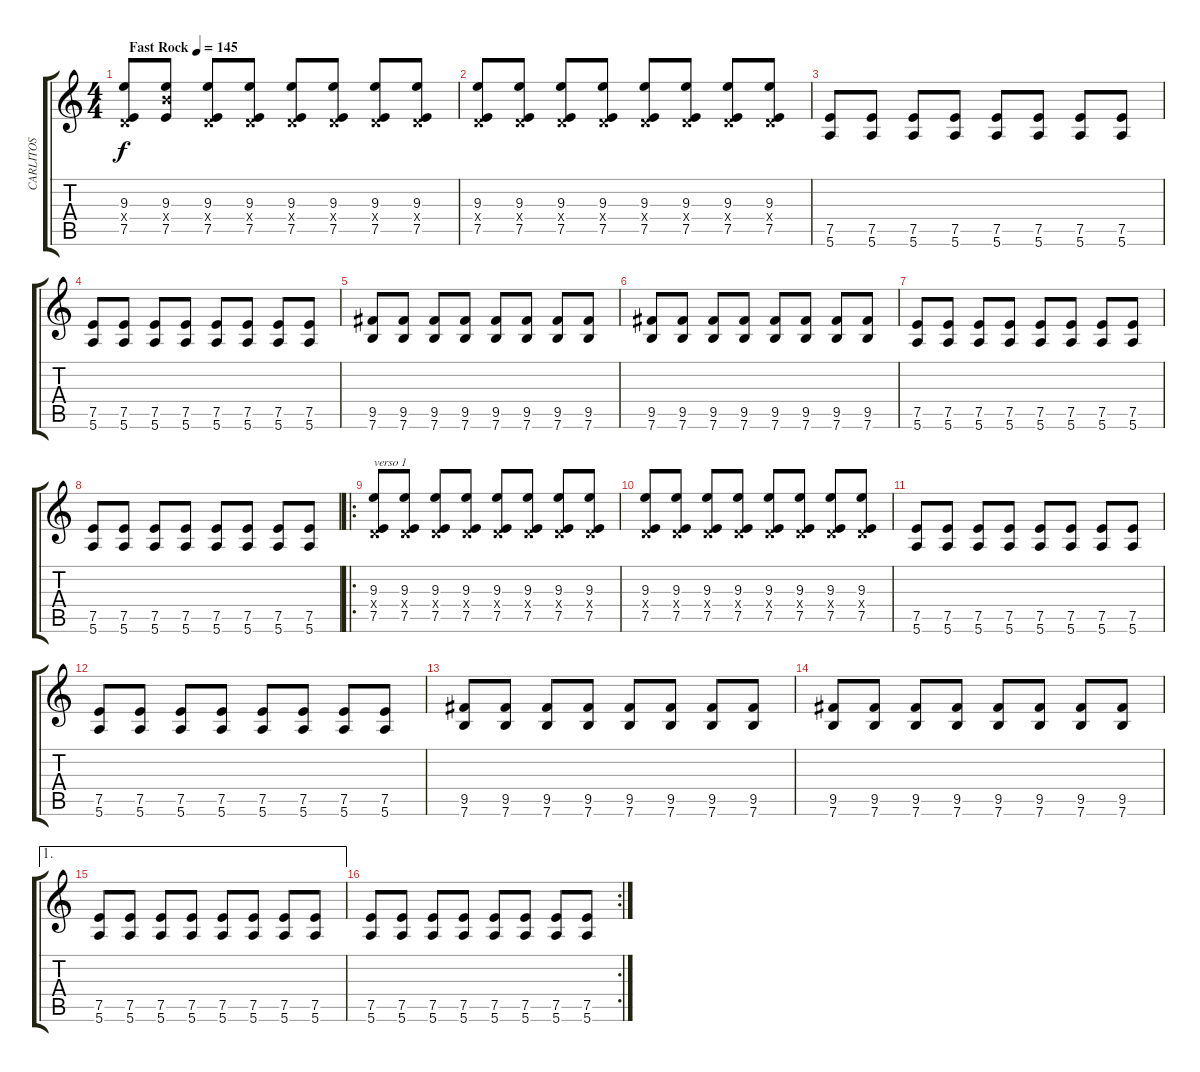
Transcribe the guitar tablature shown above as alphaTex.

\track ("CARLITOS" "CARLITOS") {instrument distortionguitar}
\staff {score tabs}
\tuning (E4 B3 G3 D3 A2 E2) {hide}
\ts (4 4)
\tempo (145 "Fast Rock")
\clef g2
\ks c
(9.3 0.4{x} 7.5).8{dy f instrument distortionguitar} (9.3 9.4{x} 7.5).8 (9.3 0.4{x} 7.5).8 (9.3 0.4{x} 7.5).8 (9.3 0.4{x} 7.5).8 (9.3 0.4{x} 7.5).8 (9.3 0.4{x} 7.5).8 (9.3 0.4{x} 7.5).8 |
(9.3 0.4{x} 7.5).8 (9.3 0.4{x} 7.5).8 (9.3 0.4{x} 7.5).8 (9.3 0.4{x} 7.5).8 (9.3 0.4{x} 7.5).8 (9.3 0.4{x} 7.5).8 (9.3 0.4{x} 7.5).8 (9.3 0.4{x} 7.5).8 |
(7.5 5.6).8 (7.5 5.6).8 (7.5 5.6).8 (7.5 5.6).8 (7.5 5.6).8 (7.5 5.6).8 (7.5 5.6).8 (7.5 5.6).8 |
(7.5 5.6).8 (7.5 5.6).8 (7.5 5.6).8 (7.5 5.6).8 (7.5 5.6).8 (7.5 5.6).8 (7.5 5.6).8 (7.5 5.6).8 |
(9.5 7.6).8 (9.5 7.6).8 (9.5 7.6).8 (9.5 7.6).8 (9.5 7.6).8 (9.5 7.6).8 (9.5 7.6).8 (9.5 7.6).8 |
(9.5 7.6).8 (9.5 7.6).8 (9.5 7.6).8 (9.5 7.6).8 (9.5 7.6).8 (9.5 7.6).8 (9.5 7.6).8 (9.5 7.6).8 |
(7.5 5.6).8 (7.5 5.6).8 (7.5 5.6).8 (7.5 5.6).8 (7.5 5.6).8 (7.5 5.6).8 (7.5 5.6).8 (7.5 5.6).8 |
(7.5 5.6).8 (7.5 5.6).8 (7.5 5.6).8 (7.5 5.6).8 (7.5 5.6).8 (7.5 5.6).8 (7.5 5.6).8 (7.5 5.6).8 |
\ro
(9.3 0.4{x} 7.5).8{txt "verso 1"} (9.3 0.4{x} 7.5).8 (9.3 0.4{x} 7.5).8 (9.3 0.4{x} 7.5).8 (9.3 0.4{x} 7.5).8 (9.3 0.4{x} 7.5).8 (9.3 0.4{x} 7.5).8 (9.3 0.4{x} 7.5).8 |
(9.3 0.4{x} 7.5).8 (9.3 0.4{x} 7.5).8 (9.3 0.4{x} 7.5).8 (9.3 0.4{x} 7.5).8 (9.3 0.4{x} 7.5).8 (9.3 0.4{x} 7.5).8 (9.3 0.4{x} 7.5).8 (9.3 0.4{x} 7.5).8 |
(7.5 5.6).8 (7.5 5.6).8 (7.5 5.6).8 (7.5 5.6).8 (7.5 5.6).8 (7.5 5.6).8 (7.5 5.6).8 (7.5 5.6).8 |
(7.5 5.6).8 (7.5 5.6).8 (7.5 5.6).8 (7.5 5.6).8 (7.5 5.6).8 (7.5 5.6).8 (7.5 5.6).8 (7.5 5.6).8 |
(9.5 7.6).8 (9.5 7.6).8 (9.5 7.6).8 (9.5 7.6).8 (9.5 7.6).8 (9.5 7.6).8 (9.5 7.6).8 (9.5 7.6).8 |
(9.5 7.6).8 (9.5 7.6).8 (9.5 7.6).8 (9.5 7.6).8 (9.5 7.6).8 (9.5 7.6).8 (9.5 7.6).8 (9.5 7.6).8 |
\ae 1
(7.5 5.6).8 (7.5 5.6).8 (7.5 5.6).8 (7.5 5.6).8 (7.5 5.6).8 (7.5 5.6).8 (7.5 5.6).8 (7.5 5.6).8 |
\rc 2
(7.5 5.6).8 (7.5 5.6).8 (7.5 5.6).8 (7.5 5.6).8 (7.5 5.6).8 (7.5 5.6).8 (7.5 5.6).8 (7.5 5.6).8
